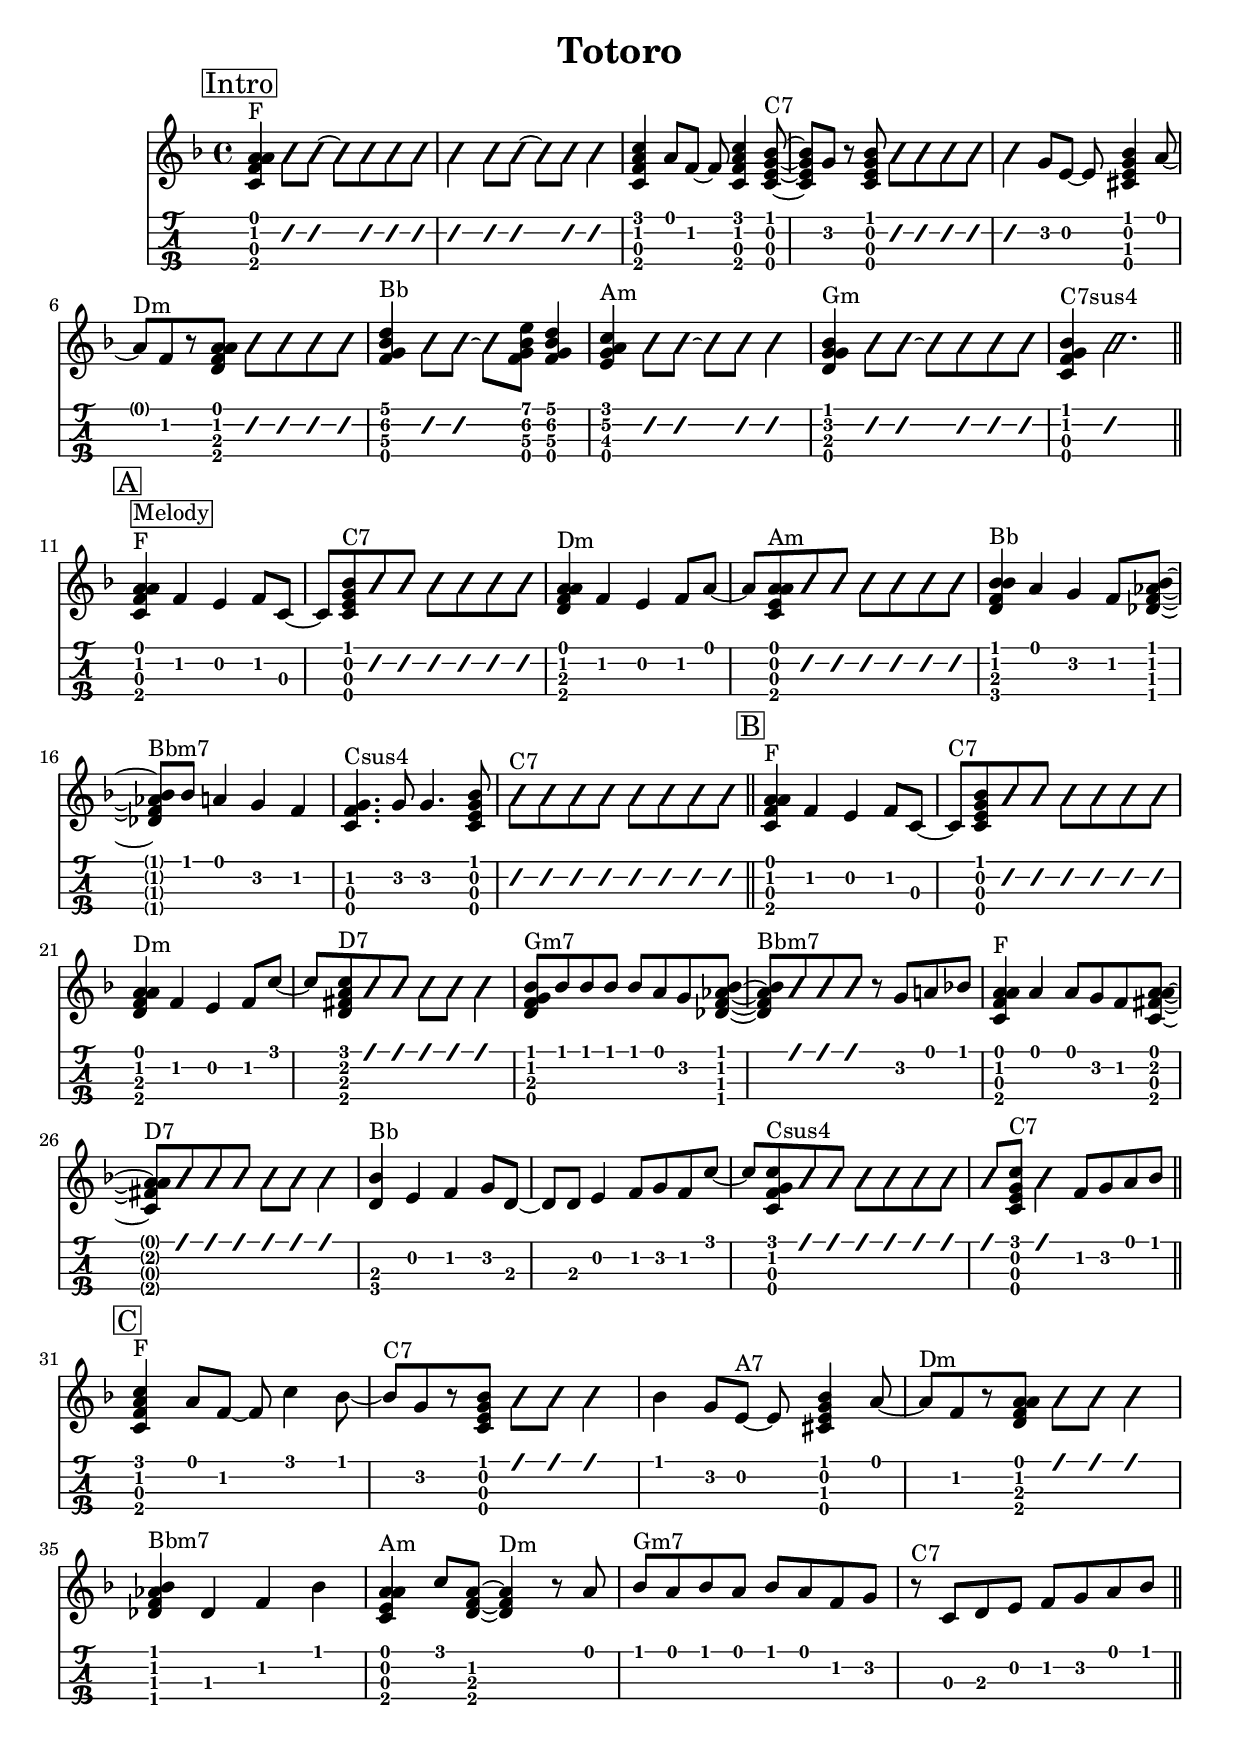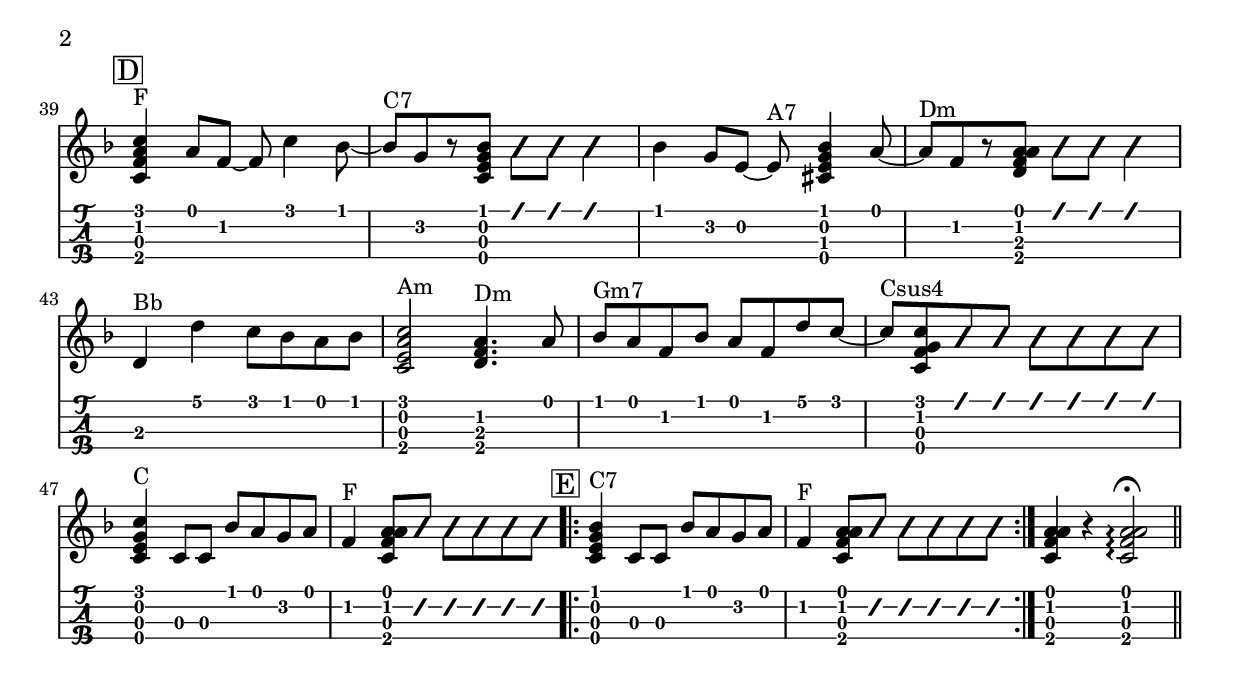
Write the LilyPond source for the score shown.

\version "2.18.2"
\language "english"
\include "predefined-ukulele-fretboards.ly"

\header {
  title = "Totoro"
}
                  
intro = \relative c'{
  \mark \markup{\box Intro}
  <a'\4 c, f a> ^F \improvisationOn g8 g8 ~ g8 g8 g8 g8 |
  g4 g8 g8 ~ g8 g8 g4 \improvisationOff |
  <a\4 c, f c'> a8 f8 ~ f  <a\4 c, f c'>4  <g\4~ c,~ e~ bf'~>8 ^"C7" |
  <g\4 c, e bf'>8 g8 r8  <g\4 c, e bf'>8 \improvisationOn g8 g8  g8 g8 |
  g4  \improvisationOff g8 e8 ~ e8 <g\4 cs, e bf'>4 a8~ | \break
  
  a8[ ^Dm f8 r8 <a\4 d, f a>8] \improvisationOn g8 g8 g8 g8 \improvisationOff |
  <g\4 f  bf d>4 ^Bb \improvisationOn g8 g8~g8 \improvisationOff <g\4 f bf e>8 <g\4 f bf d>4 |
  <g\4 e a c>4 ^Am \improvisationOn g8 g8~g8 g8 g4 \improvisationOff |
  <g\4 d g bf>4 ^Gm \improvisationOn g8 g8~g8g8g8g8 \improvisationOff |
  <g\4 c, f bf>4 ^"C7sus4" \improvisationOn g2. \improvisationOff \bar "||"
  \break
}

melody = \relative c' {
  \mark \markup{\box A}
  <a'\4 c, f a>4 ^F ^\markup{\box Melody}   f4 e4 f8 c~|
  c8 <c e g\4 bf> ^"C7" \improvisationOn g'8 g8 g8 g8 g8 g8 \improvisationOff |
  <a\4 f d a'>4 ^Dm f4 e4 f8 a8~ |
  a8 <a\4 c, e a>8 ^Am \improvisationOn g8 g8 g8 g8 g8 g8 \improvisationOff <> |
  <bf\4 d, f bf>4 ^"Bb" a4 g4 f8 <af\4~ df,~ f~ bf~>8 |
  \break
  
  <af\4 df, f bf>8 ^"Bbm7" bf8 a4 g4 f4 | <g\4 c, f\2>4. ^"Csus4" g8 g4. <g\4 c,\3 e\2 bf'>8 |
  \improvisationOn g8 ^"C7" g8 g8 g8 g8 g8 g8 g8 \improvisationOff \bar "||"
  \mark \markup {\box B}
  <a\4 c, f a>4 ^F f e f8 c~ |
  c8 ^"C7" <c e g\4 bf>8 \improvisationOn g'8 g8 g8 g8 g8 g8 \improvisationOff |
  \break
  
  <a\4 d,\3 f\2 a>4 ^Dm f e f8 c'8 ~ |
  c <a\4 d,\3 fs\2 c'\1> ^"D7" \improvisationOn d8 d8 d8 d8 d4 \improvisationOff |
  <g,\4 d\3 f\2 bf\1>8 ^"Gm7" bf bf bf bf a g <af\4~ df,~ f~ bf~> |
  <af\4 df, f bf> ^"Bbm7" \improvisationOn b8 b8 b8 r \improvisationOff g a bf |
  <a\4 c, f a>4 ^"F" a a8 g f <a\4~ c,~ fs~ a~> |
  \break
  
  <a\4 c, fs a>8 ^"D7" \improvisationOn d8 d d d d  d4 \improvisationOff |
  <bf\4 d,\3> ^"Bb" e, f g8 d8~ |
  d d e4 f8 g f c'~|
  c <g\4 c,\3 f\2 c'\1> ^"Csus4" \improvisationOn c c  c c c c |
  c \improvisationOff <g\4 c,\3 e\2 c'\1> ^"C7" \improvisationOn c4 \improvisationOff f,8 g a bf \bar "||"
  \break
  
  %C
  \mark \markup {\box C}
  <a\4 c,\3 f\2 c'\1>4 ^F a8 f~f c'4 bf8~|
  bf^"C7" [g r <g\4 c,\3 e\2 bf'\1> ] \improvisationOn c c c4 \improvisationOff |
  bf g8 e~^"A7" e <g\4 cs,\3 e\2 bf'\1>4  a8~ |
  a8 ^Dm [ f r <a\4 d,\3 f\2 a\1>] \improvisationOn d d d4 \improvisationOff |
  \break
 
  <af\4 df, f bf> ^"Bbm7" df, f bf |
  <a\4 c,\3 e\2 a\1> ^Am c8 <a\4~ d,\3~ f\2~> <a\4 d,\3 f\2>4 ^Dm r8 a |
  bf ^"Gm7" a bf a bf a f g |
  r ^"C7" c, d e f g a bf \bar "||" 
  \break
  
  \mark \markup \box "D"
  <a\4 c,\3 f\2 c'>4 ^"F" a8 f~f c'4 bf8~ |
  bf ^"C7" [g r <g\4 c,\3 e\2 bf'\1>] \improvisationOn bf bf bf4 \improvisationOff |
  bf  g8 e~e ^"A7" <g\4 cs,\3 e\2 bf'\1>4 a8~|
  a ^"Dm" [ f r <a\4 d,\3 f\2 a\1>] \improvisationOn d d d4 \improvisationOff |
  \break
  
  d, ^"Bb" d' c8 bf a bf |
  <a\4 c,\3 e\2 c'\1>2 ^Am <a\4 d,\3 f\2>4. ^Dm a8|
  bf ^"Gm7" a f bf a f d' c~|
  c ^"Csus4" <g\4 c,\3 f\2 c'\1> \improvisationOn c c c c c c \improvisationOff |
  \break
  <g\4 c,\3 e\2 c'\1>4 ^C c,8 c bf' a g a |
  f4 ^F <a\4 c,\3 f\2 a\1>8 \improvisationOn f f f f f \improvisationOff |
  
  \repeat volta 2  {
  \mark \markup \box E
  <g\4 c, e bf'>4 ^"C7" c,8 c bf' a g a |
  f4 ^F <a\4 c,\3 f\2 a\1>8 \improvisationOn f f f f f \improvisationOff |
  }
  <a\4 c,\3 f\2 a\1>4 r <a\4 c,\3 f\2 a\1>2\fermata\arpeggio \bar "||"
  
  
}

\score {
  <<
    
    \new Staff \new Voice \with  {
      \consists Pitch_squash_engraver
      \remove New_fingering_engraver 
    } {
      \key d \minor
      \intro
      \melody
    }
    \new TabStaff \with {
      \consists Pitch_squash_engraver
    }
    {
      \key d \minor
      \set Staff.stringTunings = #ukulele-tuning
      \intro
      \melody
    }
    
  >>
  %\layout {}
  %\midi {}
}